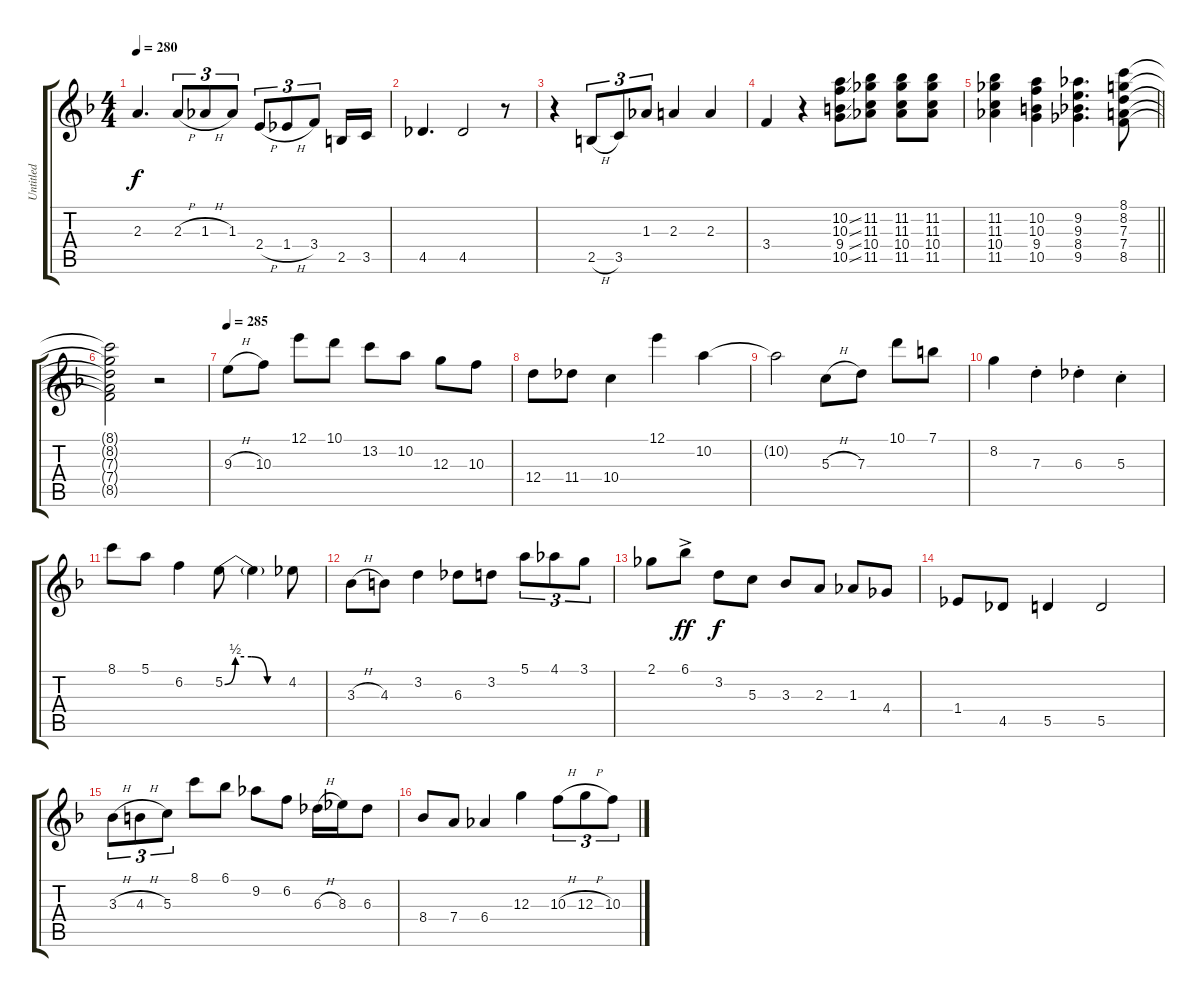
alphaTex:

\track ("Untitled" "Untitled") {instrument acousticguitarsteel}
\staff {score tabs}
\tuning (E4 B3 G3 D3 A2 E2) {hide}
\ts (4 4)
\tempo 280
\clef g2
\ks f
2.3{t}.4{d dy f} 2.3{h}.8{tu (3 2)} 1.3{h}.8{tu (3 2)} 1.3.8{tu (3 2)} 2.4{h}.8{tu (3 2)} 1.4{h}.8{tu (3 2)} 3.4.8{tu (3 2)} 2.5.16 3.5.16 |
4.5.4{d} 4.5.2 r.8 |
r.4 2.5{h}.8{tu (3 2)} 3.5.8{tu (3 2)} 1.3.8{tu (3 2)} 2.3.4 2.3.4 |
3.4.4 r.4 (10.2{ss} 10.3{ss} 9.4{ss} 10.5{ss}).8 (11.2 11.3 10.4 11.5).8 (11.2 11.3 10.4 11.5).8 (11.2 11.3 10.4 11.5).8 |
\barLineRight lightlight
(11.2 11.3 10.4 11.5).4 (10.2 10.3 9.4 10.5).4 (9.2 9.3 8.4 9.5).4{d} (8.1 8.2 7.3 7.4 8.5).8 |
(8.1{t} 8.2{t} 7.3{t} 7.4{t} 8.5{t}).2 r.2 |
\tempo 285
9.3{h}.8 10.3.8 12.1.8 10.1.8 13.2.8 10.2.8 12.3.8 10.3.8 |
12.4.8 11.4.8 10.4.4 12.1.4 10.2.4 |
10.2{t}.2 5.3{h}.8 7.3.8 10.1.8 7.1.8 |
8.2.4 7.3{st}.4 6.3{st}.4 5.3{st}.4 |
8.1.8 5.1.8 6.2.4 5.2{be (custom 0 0 10 2 25 2 40 0 60 0)}.8 5.2{t}.4 4.2.8 |
3.3{h}.8 4.3.8 3.2.4 6.3.8 3.2.8 5.1.8{tu (3 2)} 4.1.8{tu (3 2)} 3.1.8{tu (3 2)} |
2.1.8 6.1{ac}.8{dy ff} 3.2.8{dy f} 5.3.8 3.3.8 2.3.8 1.3.8 4.4.8 |
1.4.8 4.5.8 5.5.4 5.5.2 |
3.3{h}.8{tu (3 2)} 4.3{h}.8{tu (3 2)} 5.3.8{tu (3 2)} 8.1.8 6.1.8 9.2.8 6.2.8 6.3{h}.16 8.3.16 6.3.8 |
8.4.8 7.4.8 6.4.4 12.3.4 10.3{h}.8{tu (3 2)} 12.3{h}.8{tu (3 2)} 10.3.8{tu (3 2)}
